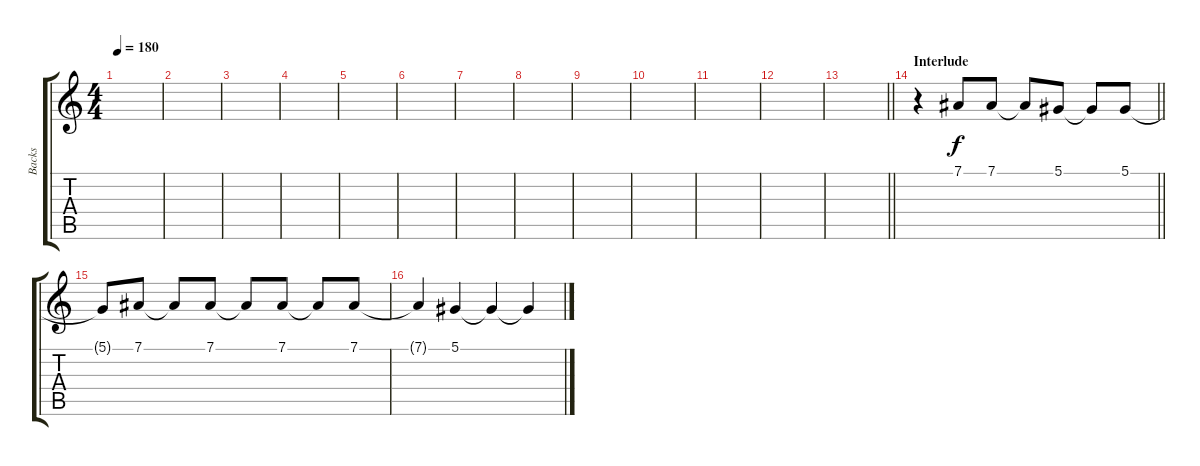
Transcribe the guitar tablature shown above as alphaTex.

\track ("Backs" "Backs") {instrument voiceoohs}
\staff {score tabs}
\tuning (Eb4 Bb3 Gb3 Db3 Ab2 Eb2) {hide}
\ts (4 4)
\tempo 180
\clef g2
\ks c
|
|
|
|
|
|
|
|
|
|
|
|
\barLineRight lightlight
|
\section ("" "Interlude")
\barLineRight lightlight
r.4{instrument tenorsax} 7.1.8 7.1.8 7.1{t}.8 5.1.8 5.1{t}.8 5.1.8 |
5.1{t}.8 7.1.8 7.1{t}.8 7.1.8 7.1{t}.8 7.1.8 7.1{t}.8 7.1.8 |
7.1{t}.4 5.1.4 5.1{t}.4 5.1{t}.4
